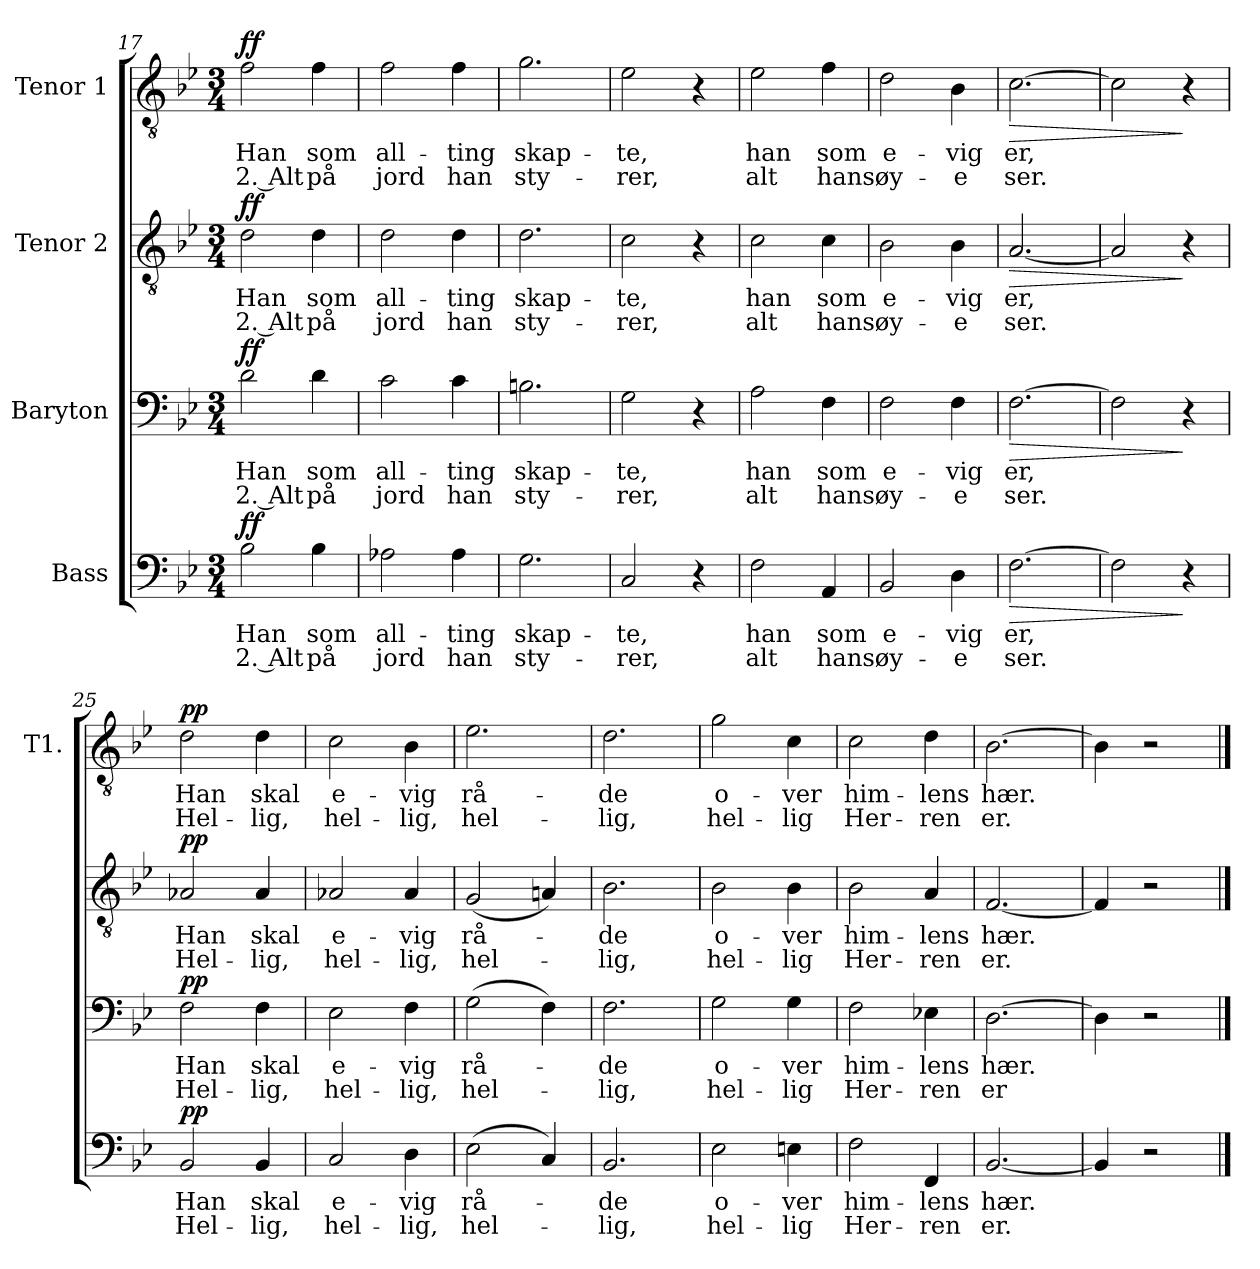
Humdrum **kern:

**kern	**text	**text	**dynam	**kern	**text	**text	**dynam	**kern	**text	**text	**dynam	**kern	**text	**text	**dynam
*part4	*part4	*part4	*part4	*part3	*part3	*part3	*part3	*part2	*part2	*part2	*part2	*part1	*part1	*part1	*part1
*staff4	*staff4	*staff4	*staff4	*staff3	*staff3	*staff3	*staff3	*staff2	*staff2	*staff2	*staff2	*staff1	*staff1	*staff1	*staff1
*I"Bass	*	*	*	*I"Baryton	*	*	*	*I"Tenor 2	*	*	*	*I"Tenor 1	*	*	*
*	*	*	*	*	*	*	*	*	*	*	*	*I'T1.	*	*	*
*clefF4	*	*	*	*clefF4	*	*	*	*clefGv2	*	*	*	*clefGv2	*	*	*
*k[b-e-]	*	*	*	*k[b-e-]	*	*	*	*k[b-e-]	*	*	*	*k[b-e-]	*	*	*
*M3/4	*	*	*	*M3/4	*	*	*	*M3/4	*	*	*	*M3/4	*	*	*
=17	=17	=17	=17	=17	=17	=17	=17	=17	=17	=17	=17	=17	=17	=17	=17
!	!LO:LY:b	!LO:LY:b	!LO:DY:a	!	!LO:LY:b	!LO:LY:b	!LO:DY:a	!	!LO:LY:b	!LO:LY:b	!LO:DY:a	!	!LO:LY:b	!LO:LY:b	!LO:DY:a
2B-\	Han	2. Alt	ff	2d\	Han	2. Alt	ff	2d\	Han	2. Alt	ff	2f\	Han	2. Alt	ff
!	!LO:LY:b	!LO:LY:b	!	!	!LO:LY:b	!LO:LY:b	!	!	!LO:LY:b	!LO:LY:b	!	!	!LO:LY:b	!LO:LY:b	!
4B-\	som	på	.	4d\	som	på	.	4d\	som	på	.	4f\	som	på	.
=18	=18	=18	=18	=18	=18	=18	=18	=18	=18	=18	=18	=18	=18	=18	=18
!	!LO:LY:b	!LO:LY:b	!	!	!LO:LY:b	!LO:LY:b	!	!	!LO:LY:b	!LO:LY:b	!	!	!LO:LY:b	!LO:LY:b	!
2A-X\	all-	jord	.	2c\	all-	jord	.	2d\	all-	jord	.	2f\	all-	jord	.
!	!LO:LY:b	!LO:LY:b	!	!	!LO:LY:b	!LO:LY:b	!	!	!LO:LY:b	!LO:LY:b	!	!	!LO:LY:b	!LO:LY:b	!
4A-\	-ting	han	.	4c\	-ting	han	.	4d\	-ting	han	.	4f\	-ting	han	.
=19	=19	=19	=19	=19	=19	=19	=19	=19	=19	=19	=19	=19	=19	=19	=19
!	!LO:LY:b	!LO:LY:b	!	!	!LO:LY:b	!LO:LY:b	!	!	!LO:LY:b	!LO:LY:b	!	!	!LO:LY:b	!LO:LY:b	!
2.G\	skap-	sty-	.	2.Bn\	skap-	sty-	.	2.d\	skap-	sty-	.	2.g\	skap-	sty-	.
=20	=20	=20	=20	=20	=20	=20	=20	=20	=20	=20	=20	=20	=20	=20	=20
!	!LO:LY:b	!LO:LY:b	!	!	!LO:LY:b	!LO:LY:b	!	!	!LO:LY:b	!LO:LY:b	!	!	!LO:LY:b	!LO:LY:b	!
2C/	-te,	-rer,	.	2G\	-te,	-rer,	.	2c\	-te,	-rer,	.	2e-\	-te,	-rer,	.
4r	.	.	.	4r	.	.	.	4r	.	.	.	4r	.	.	.
=21	=21	=21	=21	=21	=21	=21	=21	=21	=21	=21	=21	=21	=21	=21	=21
!	!LO:LY:b	!LO:LY:b	!	!	!LO:LY:b	!LO:LY:b	!	!	!LO:LY:b	!LO:LY:b	!	!	!LO:LY:b	!LO:LY:b	!
2F\	han	alt	.	2A\	han	alt	.	2c\	han	alt	.	2e-\	han	alt	.
!	!LO:LY:b	!LO:LY:b	!	!	!LO:LY:b	!LO:LY:b	!	!	!LO:LY:b	!LO:LY:b	!	!	!LO:LY:b	!LO:LY:b	!
4AA/	som	hans	.	4F\	som	hans	.	4c\	som	hans	.	4f\	som	hans	.
=22	=22	=22	=22	=22	=22	=22	=22	=22	=22	=22	=22	=22	=22	=22	=22
!	!LO:LY:b	!LO:LY:b	!	!	!LO:LY:b	!LO:LY:b	!	!	!LO:LY:b	!LO:LY:b	!	!	!LO:LY:b	!LO:LY:b	!
2BB-/	e-	øy-	.	2F\	e-	øy-	.	2B-\	e-	øy-	.	2d\	e-	øy-	.
!	!LO:LY:b	!LO:LY:b	!	!	!LO:LY:b	!LO:LY:b	!	!	!LO:LY:b	!LO:LY:b	!	!	!LO:LY:b	!LO:LY:b	!
4D\	-vig	-e	.	4F\	-vig	-e	.	4B-\	-vig	-e	.	4B-\	-vig	-e	.
=23	=23	=23	=23	=23	=23	=23	=23	=23	=23	=23	=23	=23	=23	=23	=23
!	!LO:LY:b	!LO:LY:b	!LO:HP:b	!	!LO:LY:b	!LO:LY:b	!LO:HP:b	!	!LO:LY:b	!LO:LY:b	!LO:HP:b	!	!LO:LY:b	!LO:LY:b	!LO:HP:b
[2.F\	er,	ser.	>	[2.F\	er,	ser.	>	[2.A/	er,	ser.	>	[2.c\	er,	ser.	>
=24	=24	=24	=24	=24	=24	=24	=24	=24	=24	=24	=24	=24	=24	=24	=24
2F\]	.	.	.	2F\]	.	.	.	2A/]	.	.	.	2c\]	.	.	.
4r	.	.	]	4r	.	.	]	4r	.	.	]	4r	.	.	]
=25	=25	=25	=25	=25	=25	=25	=25	=25	=25	=25	=25	=25	=25	=25	=25
!	!LO:LY:b	!LO:LY:b	!LO:DY:a	!	!LO:LY:b	!LO:LY:b	!LO:DY:a	!	!LO:LY:b	!LO:LY:b	!LO:DY:a	!	!LO:LY:b	!LO:LY:b	!LO:DY:a
2BB-/	Han	Hel-	pp	2F\	Han	Hel-	pp	2A-X/	Han	Hel-	pp	2d\	Han	Hel-	pp
!	!LO:LY:b	!LO:LY:b	!	!	!LO:LY:b	!LO:LY:b	!	!	!LO:LY:b	!LO:LY:b	!	!	!LO:LY:b	!LO:LY:b	!
4BB-/	skal	-lig,	.	4F\	skal	-lig,	.	4A-/	skal	-lig,	.	4d\	skal	-lig,	.
=26	=26	=26	=26	=26	=26	=26	=26	=26	=26	=26	=26	=26	=26	=26	=26
!	!LO:LY:b	!LO:LY:b	!	!	!LO:LY:b	!LO:LY:b	!	!	!LO:LY:b	!LO:LY:b	!	!	!LO:LY:b	!LO:LY:b	!
2C/	e-	hel-	.	2E-\	e-	hel-	.	2A-X/	e-	hel-	.	2c\	e-	hel-	.
!	!LO:LY:b	!LO:LY:b	!	!	!LO:LY:b	!LO:LY:b	!	!	!LO:LY:b	!LO:LY:b	!	!	!LO:LY:b	!LO:LY:b	!
4D\	-vig	-lig,	.	4F\	-vig	-lig,	.	4A-/	-vig	-lig,	.	4B-\	-vig	-lig,	.
!!LO:PB:g=z
=27	=27	=27	=27	=27	=27	=27	=27	=27	=27	=27	=27	=27	=27	=27	=27
!	!LO:LY:b	!LO:LY:b	!	!	!LO:LY:b	!LO:LY:b	!	!	!LO:LY:b	!LO:LY:b	!	!	!LO:LY:b	!LO:LY:b	!
(>2E-\	rå-	hel-	.	(>2G\	rå-	hel-	.	(<2G/	rå-	hel-	.	2.e-\	rå-	hel-	.
4C/)	.	.	.	4F\)	.	.	.	4An/)	.	.	.	.	.	.	.
=28	=28	=28	=28	=28	=28	=28	=28	=28	=28	=28	=28	=28	=28	=28	=28
!	!LO:LY:b	!LO:LY:b	!	!	!LO:LY:b	!LO:LY:b	!	!	!LO:LY:b	!LO:LY:b	!	!	!LO:LY:b	!LO:LY:b	!
2.BB-/	-de	-lig,	.	2.F\	-de	-lig,	.	2.B-\	-de	-lig,	.	2.d\	-de	-lig,	.
=29	=29	=29	=29	=29	=29	=29	=29	=29	=29	=29	=29	=29	=29	=29	=29
!	!LO:LY:b	!LO:LY:b	!	!	!LO:LY:b	!LO:LY:b	!	!	!LO:LY:b	!LO:LY:b	!	!	!LO:LY:b	!LO:LY:b	!
2E-\	o-	hel-	.	2G\	o-	hel-	.	2B-\	o-	hel-	.	2g\	-o-	hel-	.
!	!LO:LY:b	!LO:LY:b	!	!	!LO:LY:b	!LO:LY:b	!	!	!LO:LY:b	!LO:LY:b	!	!	!LO:LY:b	!LO:LY:b	!
4En\	-ver	-lig	.	4G\	-ver	-lig	.	4B-\	-ver	-lig	.	4c\	-ver	-lig	.
=30	=30	=30	=30	=30	=30	=30	=30	=30	=30	=30	=30	=30	=30	=30	=30
!	!LO:LY:b	!LO:LY:b	!	!	!LO:LY:b	!LO:LY:b	!	!	!LO:LY:b	!LO:LY:b	!	!	!LO:LY:b	!LO:LY:b	!
2F\	him-	Her-	.	2F\	him-	Her-	.	2B-\	him-	Her-	.	2c\	him-	Her-	.
!	!LO:LY:b	!LO:LY:b	!	!	!LO:LY:b	!LO:LY:b	!	!	!LO:LY:b	!LO:LY:b	!	!	!LO:LY:b	!LO:LY:b	!
4FF/	-lens	-ren	.	4E-X\	-lens	-ren	.	4A/	-lens	-ren	.	4d\	-lens	-ren	.
=31	=31	=31	=31	=31	=31	=31	=31	=31	=31	=31	=31	=31	=31	=31	=31
!	!LO:LY:b	!LO:LY:b	!	!	!LO:LY:b	!LO:LY:b	!	!	!LO:LY:b	!LO:LY:b	!	!	!LO:LY:b	!LO:LY:b	!
[2.BB-/	hær.	er.	.	[2.D\	hær.	er	.	[2.F/	hær.	er.	.	[2.B-\	hær.	er.	.
=32	=32	=32	=32	=32	=32	=32	=32	=32	=32	=32	=32	=32	=32	=32	=32
4BB-/]	.	.	.	4D\]	.	.	.	4F/]	.	.	.	4B-\]	.	.	.
2r	.	.	.	2r	.	.	.	2r	.	.	.	2r	.	.	.
==	==	==	==	==	==	==	==	==	==	==	==	==	==	==	==
*-	*-	*-	*-	*-	*-	*-	*-	*-	*-	*-	*-	*-	*-	*-	*-
